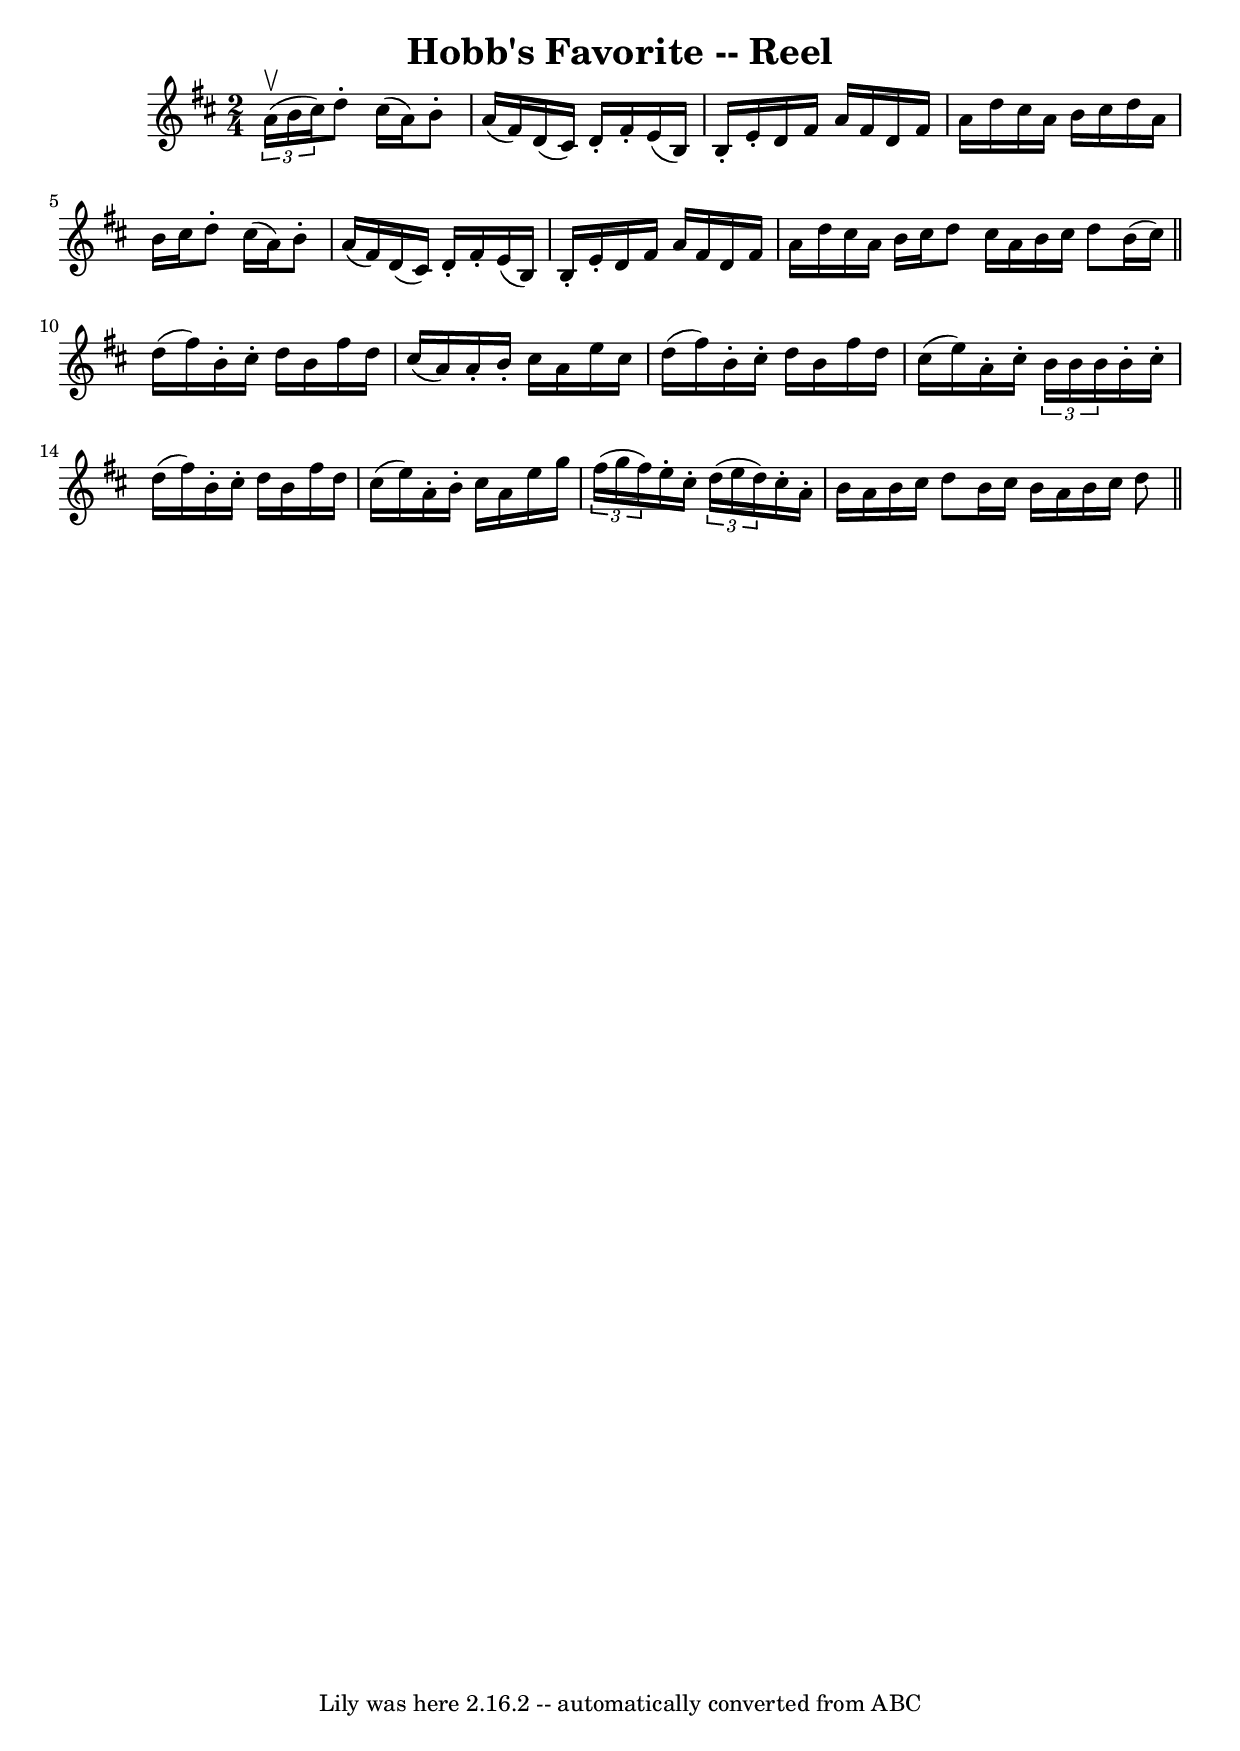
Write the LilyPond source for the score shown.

\version "2.7.40"
\include "Mammoth.ily"
\header {
	%% book = "Ryan's Mammoth Collection"
	crossRefNumber = "1"
	footnotes = ""
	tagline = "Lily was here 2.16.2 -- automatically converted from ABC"
	title = "Hobb's Favorite -- Reel"
}
voicedefault =  {


\time 2/4 
\key d \major   \times 2/3 { a'16^\upbow(b'16 cis''16) } 
|
 d''8 -. cis''16 (a'16) b'8 -. a'16 (fis'16) 
|
 d'16 (cis'16) d'16 -. fis'16 -. e'16 (b16) b16 
-. e'16 -. |
 d'16 fis'16 a'16 fis'16 d'16 fis'16    
a'16 d''16  |
 cis''16 a'16 b'16 cis''16 d''16 a'16   
 b'16 cis''16  |
 d''8 -. cis''16 (a'16) b'8 -. a'16 (
 fis'16) |
 d'16 (cis'16) d'16 -. fis'16 -. e'16 (
b16) b16 -. e'16 -. |
 d'16 fis'16 a'16 fis'16 d'16  
 fis'16 a'16 d''16  |
 cis''16 a'16 b'16 cis''16    
d''8  \bar ":|" cis''16 a'16 b'16 cis''16 d''8 b'16 (
cis''16) \bar "||" d''16 (fis''16) b'16 -. cis''16 -. d''16  
 b'16 fis''16 d''16  |
 cis''16 (a'16) a'16 -. b'16 -. 
 cis''16 a'16 e''16 cis''16  |
 d''16 (fis''16) b'16 
-. cis''16 -. d''16 b'16 fis''16 d''16  |
 cis''16 (
e''16) a'16 -. cis''16 -.   \times 2/3 { b'16 b'16 b'16  }   
b'16 -. cis''16 -. |
 d''16 (fis''16) b'16 -. cis''16 -.  
 d''16 b'16 fis''16 d''16  |
 cis''16 (e''16) a'16 -.  
 b'16 -. cis''16 a'16 e''16 g''16  |
   \times 2/3 { fis''16 
(g''16 fis''16) } e''16 -. cis''16 -.   \times 2/3 { d''16 (
e''16 d''16) } cis''16 -. a'16 -. |
 b'16 a'16 b'16    
cis''16 d''8 b'16 cis''16  \bar ":|" b'16 a'16 b'16 cis''16 
 d''8  \bar "||"   
}

\score{
    <<

	\context Staff="default"
	{
	    \voicedefault 
	}

    >>
	\layout {
	}
	\midi {}
}
